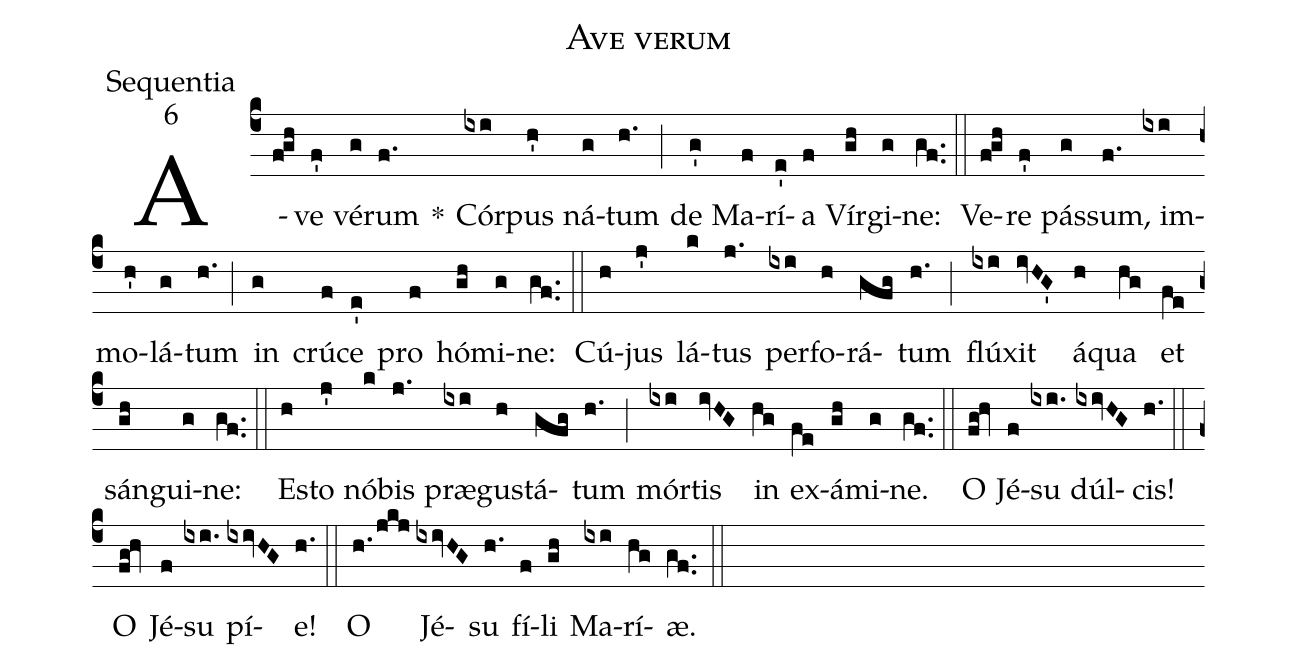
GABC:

name:Ave verum;
office-part:Sequentia;
mode:6;
%%
(c4) A(f!gh)ve(f') vé(g)rum(f.) *() Cór(ixi)pus(h') ná(g)tum(h.) (;)
de(g') Ma(f)rí(e')a(f) Vír(gh)gi(g)ne:(gf..) (::)
Ve(f!gh)re(f') pás(g)sum,(f.) im(ixi)mo(h')lá(g)tum(h.) (;)
in(g) crú(f)ce(e') pro(f) hó(gh)mi(g)ne:(gf..) (::)
Cú(h)jus(j') lá(k)tus(j.) per(ixi)fo(h)rá(gfg)tum(h.) (;)
flú(ixi)xit(ivHG') á(h)qua(hg) et(fe) sán(gh)gui(g)ne:(gf..) (::)
Es(h)to(j') nó(k)bis(j.) præ(ixi)gus(h)tá(gfg)tum(h.) (;)
mór(ixi)tis(ivHG) in(hg) ex(fe)á(gh)mi(g)ne.(gf..) (::)
O(fg!hv) Jé(f)su(ixi.) dúl(ixivHG)cis!(h.) (::)
O(fg!hv) Jé(f)su(ixi.) pí(ixivHG)e!(h.) (::)
O(h.!/jkj) Jé(ixivHG)su(h.) fí(f)li(gh) Ma(ixi)rí(hg)æ.(gf..) (::)
